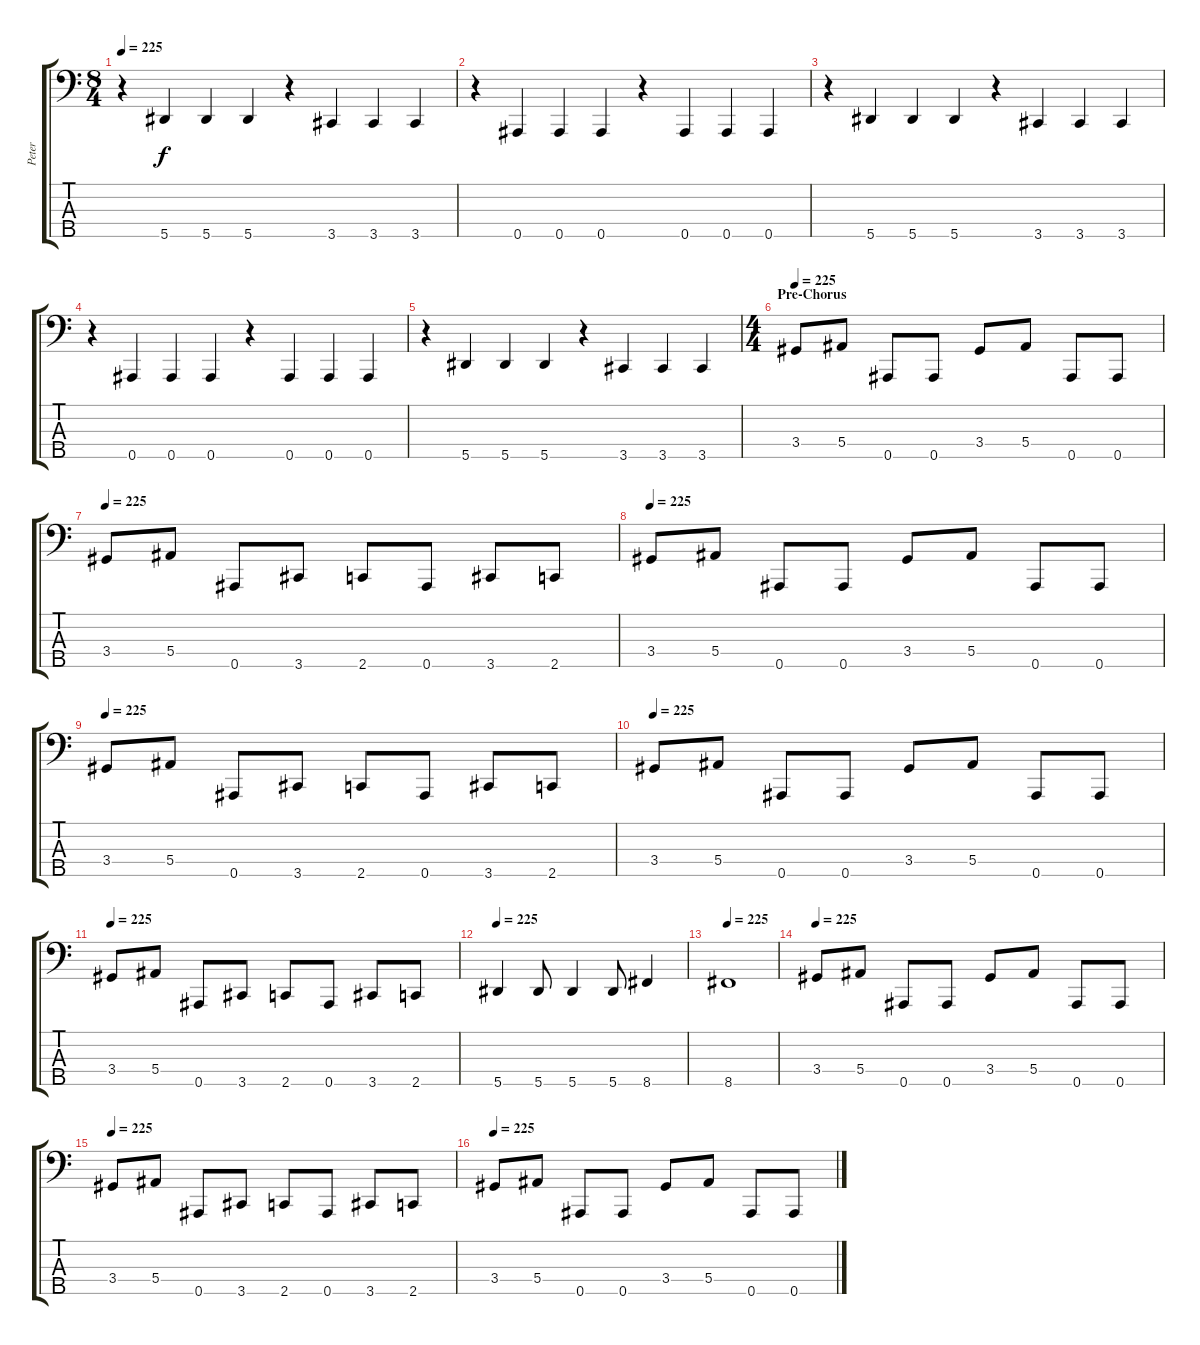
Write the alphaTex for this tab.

\track ("Peter" "Peter") {instrument electricbasspick}
\staff {score tabs}
\tuning (G2 Eb2 Bb1 F1 Bb0) {hide}
\ts (8 4)
\tempo 225
\clef f4
\ks c
r.4{dy f} 5.5.4 5.5.4 5.5.4 r.4 3.5.4 3.5.4 3.5.4 |
r.4 0.5.4 0.5.4 0.5.4 r.4 0.5.4 0.5.4 0.5.4 |
r.4 5.5.4 5.5.4 5.5.4 r.4 3.5.4 3.5.4 3.5.4 |
r.4 0.5.4 0.5.4 0.5.4 r.4 0.5.4 0.5.4 0.5.4 |
r.4 5.5.4 5.5.4 5.5.4 r.4 3.5.4 3.5.4 3.5.4 |
\ts (4 4)
\section ("" "Pre-Chorus")
\tempo 225
3.4.8 5.4.8 0.5.8 0.5.8 3.4.8 5.4.8 0.5.8 0.5.8 |
\tempo 225
3.4.8 5.4.8 0.5.8 3.5.8 2.5.8 0.5.8 3.5.8 2.5.8 |
\tempo 225
3.4.8 5.4.8 0.5.8 0.5.8 3.4.8 5.4.8 0.5.8 0.5.8 |
\tempo 225
3.4.8 5.4.8 0.5.8 3.5.8 2.5.8 0.5.8 3.5.8 2.5.8 |
\tempo 225
3.4.8 5.4.8 0.5.8 0.5.8 3.4.8 5.4.8 0.5.8 0.5.8 |
\tempo 225
3.4.8 5.4.8 0.5.8 3.5.8 2.5.8 0.5.8 3.5.8 2.5.8 |
\tempo 225
5.5.4 5.5.8 5.5.4 5.5.8 8.5.4 |
\tempo 225
8.5.1 |
\tempo 225
3.4.8 5.4.8 0.5.8 0.5.8 3.4.8 5.4.8 0.5.8 0.5.8 |
\tempo 225
3.4.8 5.4.8 0.5.8 3.5.8 2.5.8 0.5.8 3.5.8 2.5.8 |
\tempo 225
3.4.8 5.4.8 0.5.8 0.5.8 3.4.8 5.4.8 0.5.8 0.5.8
